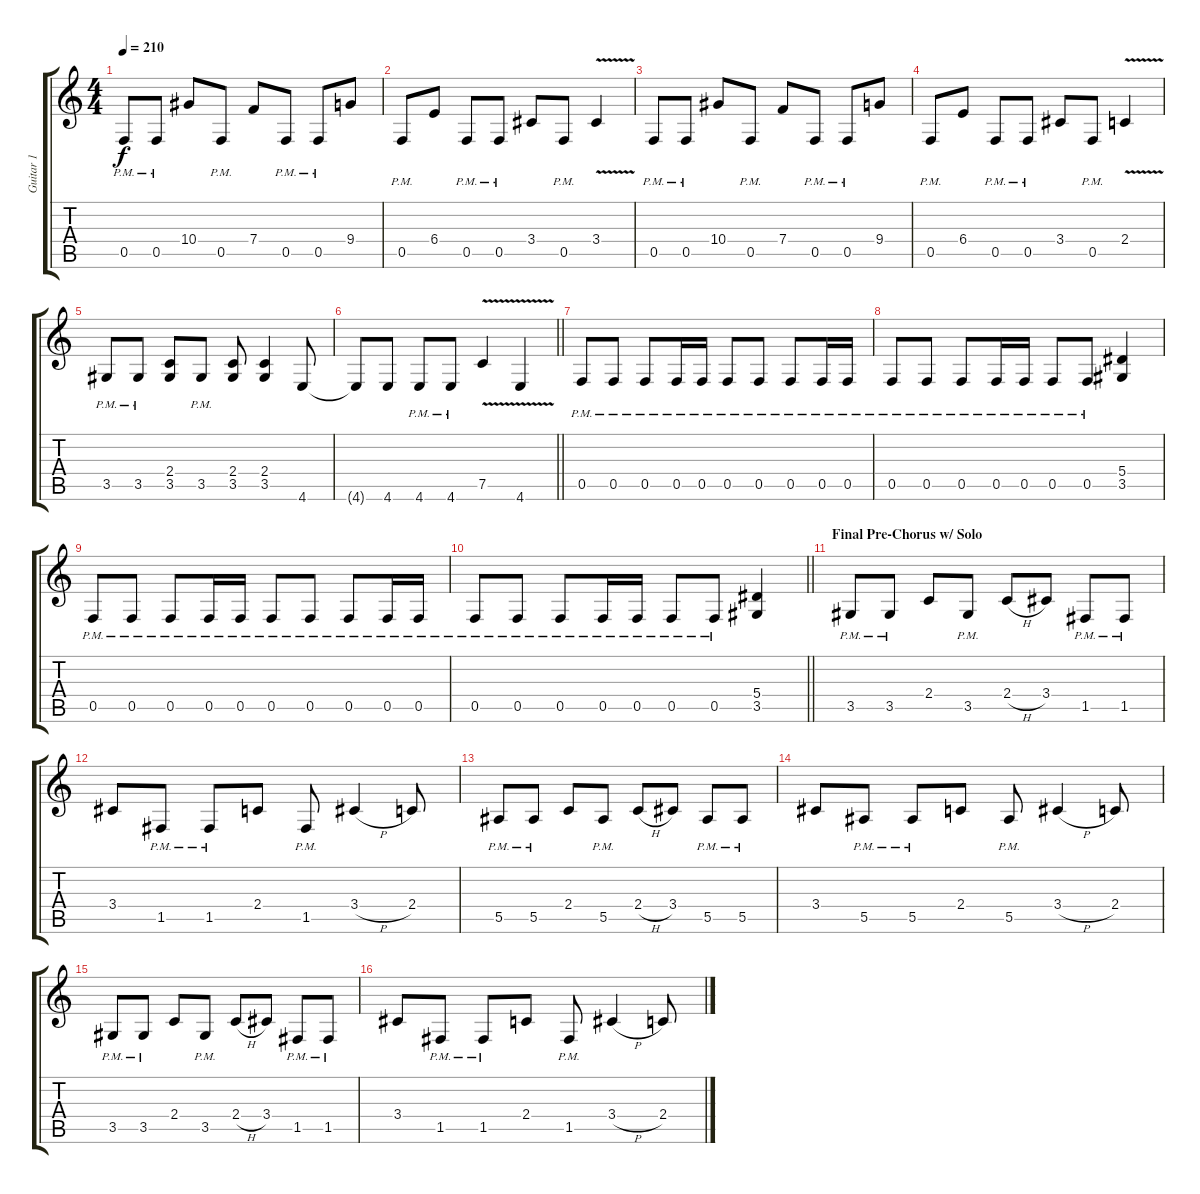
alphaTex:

\track ("Guitar 1" "Guitar 1") {instrument distortionguitar}
\staff {score tabs}
\tuning (C4 G3 Eb3 Bb2 F2 C2) {hide}
\ts (4 4)
\tempo 210
\clef g2
\ks c
0.5{pm}.8{dy f} 0.5{pm}.8 10.4.8 0.5{pm}.8 7.4.8 0.5{pm}.8 0.5{pm}.8 9.4.8 |
0.5{pm}.8 6.4.8 0.5{pm}.8 0.5{pm}.8 3.4.8 0.5{pm}.8 3.4{v}.4 |
0.5{pm}.8 0.5{pm}.8 10.4.8 0.5{pm}.8 7.4.8 0.5{pm}.8 0.5{pm}.8 9.4.8 |
0.5{pm}.8 6.4.8 0.5{pm}.8 0.5{pm}.8 3.4.8 0.5{pm}.8 2.4{v}.4 |
3.5{pm}.8 3.5{pm}.8 (2.4 3.5).8 3.5{pm}.8 (2.4 3.5).8 (2.4 3.5).4 4.6.8 |
\barLineRight lightlight
4.6{t}.8 4.6.8 4.6{pm}.8 4.6{pm}.8 7.5{v}.4 4.6{v}.4 |
0.5{pm}.8 0.5{pm}.8 0.5{pm}.8 0.5{pm}.16 0.5{pm}.16 0.5{pm}.8 0.5{pm}.8 0.5{pm}.8 0.5{pm}.16 0.5{pm}.16 |
0.5{pm}.8 0.5{pm}.8 0.5{pm}.8 0.5{pm}.16 0.5{pm}.16 0.5{pm}.8 0.5{pm}.8 (5.4 3.5).4 |
0.5{pm}.8 0.5{pm}.8 0.5{pm}.8 0.5{pm}.16 0.5{pm}.16 0.5{pm}.8 0.5{pm}.8 0.5{pm}.8 0.5{pm}.16 0.5{pm}.16 |
\barLineRight lightlight
0.5{pm}.8 0.5{pm}.8 0.5{pm}.8 0.5{pm}.16 0.5{pm}.16 0.5{pm}.8 0.5{pm}.8 (5.4 3.5).4 |
\section ("" "Final Pre-Chorus w/ Solo")
3.5{pm}.8 3.5{pm}.8 2.4.8 3.5{pm}.8 2.4{h}.8 3.4.8 1.5{pm}.8 1.5{pm}.8 |
3.4.8 1.5{pm}.8 1.5{pm}.8 2.4.8 1.5{pm}.8 3.4{h}.4 2.4.8 |
5.5{pm}.8 5.5{pm}.8 2.4.8 5.5{pm}.8 2.4{h}.8 3.4.8 5.5{pm}.8 5.5{pm}.8 |
3.4.8 5.5{pm}.8 5.5{pm}.8 2.4.8 5.5{pm}.8 3.4{h}.4 2.4.8 |
3.5{pm}.8 3.5{pm}.8 2.4.8 3.5{pm}.8 2.4{h}.8 3.4.8 1.5{pm}.8 1.5{pm}.8 |
3.4.8 1.5{pm}.8 1.5{pm}.8 2.4.8 1.5{pm}.8 3.4{h}.4 2.4.8
